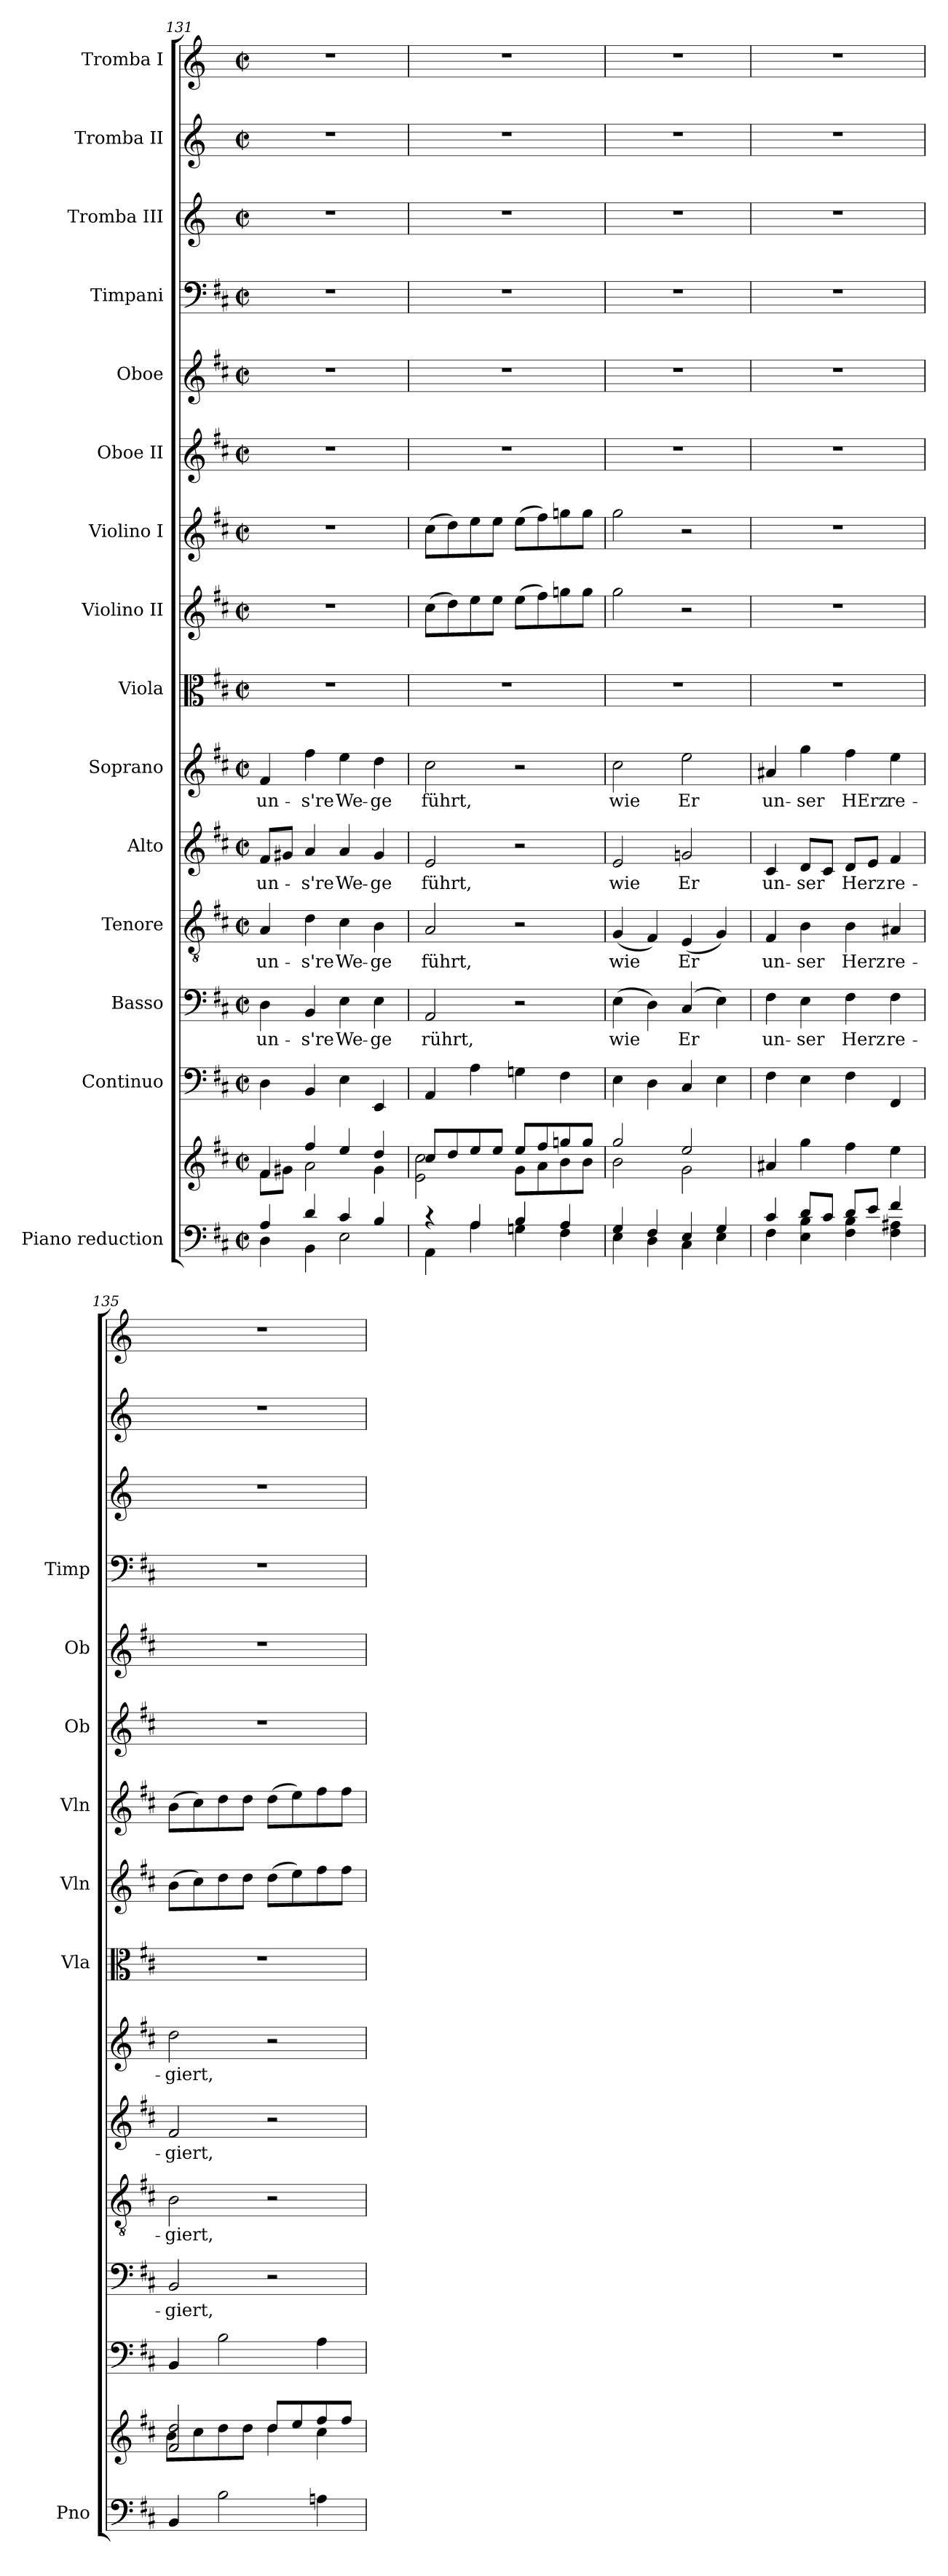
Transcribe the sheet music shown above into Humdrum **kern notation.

**kern	**kern	**kern	**kern	**text	**kern	**text	**kern	**text	**kern	**text	**kern	**kern	**kern	**kern	**kern	**kern	**kern	**kern	**kern
*part15	*part15	*part14	*part13	*part13	*part12	*part12	*part11	*part11	*part10	*part10	*part9	*part8	*part7	*part6	*part5	*part4	*part3	*part2	*part1
*staff16	*staff15	*staff14	*staff13	*staff13	*staff12	*staff12	*staff11	*staff11	*staff10	*staff10	*staff9	*staff8	*staff7	*staff6	*staff5	*staff4	*staff3	*staff2	*staff1
*I"Piano reduction	*	*I"Continuo	*I"Basso	*	*I"Tenore	*	*I"Alto	*	*I"Soprano	*	*I"Viola	*I"Violino II	*I"Violino I	*I"Oboe II	*I"Oboe	*I"Timpani	*I"Tromba III	*I"Tromba II	*I"Tromba I
*I'Pno	*	*	*	*	*	*	*	*	*	*	*I'Vla	*I'Vln	*I'Vln	*I'Ob	*I'Ob	*I'Timp	*	*	*
*clefF4	*clefG2	*clefF4	*clefF4	*	*clefGv2	*	*clefG2	*	*clefG2	*	*clefC3	*clefG2	*clefG2	*clefG2	*clefG2	*clefF4	*clefG2	*clefG2	*clefG2
*	*	*	*	*	*	*	*	*	*	*	*	*	*	*	*	*	*ITrd-1c-2	*ITrd-1c-2	*ITrd-1c-2
*k[f#c#]	*k[f#c#]	*k[f#c#]	*k[f#c#]	*	*k[f#c#]	*	*k[f#c#]	*	*k[f#c#]	*	*k[f#c#]	*k[f#c#]	*k[f#c#]	*k[f#c#]	*k[f#c#]	*k[f#c#]	*k[f#c#]	*k[f#c#]	*k[f#c#]
*M2/2	*M2/2	*M2/2	*M2/2	*	*M2/2	*	*M2/2	*	*M2/2	*	*M2/2	*M2/2	*M2/2	*M2/2	*M2/2	*M2/2	*M2/2	*M2/2	*M2/2
*met(c|)	*met(c|)	*met(c|)	*met(c|)	*	*met(c|)	*	*met(c|)	*	*met(c|)	*	*met(c|)	*met(c|)	*met(c|)	*met(c|)	*met(c|)	*met(c|)	*met(c|)	*met(c|)	*met(c|)
=131	=131	=131	=131	=131	=131	=131	=131	=131	=131	=131	=131	=131	=131	=131	=131	=131	=131	=131	=131
*^	*^	*	*	*	*	*	*	*	*	*	*	*	*	*	*	*	*	*	*
!	!	!	!	!	!	!LO:LY:b	!	!LO:LY:b	!	!LO:LY:b	!	!LO:LY:b	!	!	!	!	!	!	!	!	!
4A/	4D\	4f#/	8f#\L	4D\	4D\	un-	4A/	un-	8f#/L	un-	4f#/	un-	1r	1r	1r	1r	1r	1r	1r	1r	1r
.	.	.	8g#X\J	.	.	.	.	.	8g#X/J	.	.	.	.	.	.	.	.	.	.	.	.
!	!	!	!	!	!	!LO:LY:b	!	!LO:LY:b	!	!LO:LY:b	!	!LO:LY:b	!	!	!	!	!	!	!	!	!
4d/	4BB\	4ff#/	2a\	4BB/	4BB/	-s're	4d\	-s're	4a/	-s're	4ff#\	-s're	.	.	.	.	.	.	.	.	.
!	!	!	!	!	!	!LO:LY:b	!	!LO:LY:b	!	!LO:LY:b	!	!LO:LY:b	!	!	!	!	!	!	!	!	!
4c#/	2E\	4ee/	.	4E\	4E\	We-	4c#\	We-	4a/	We-	4ee\	We-	.	.	.	.	.	.	.	.	.
!	!	!	!	!	!	!LO:LY:b	!	!LO:LY:b	!	!LO:LY:b	!	!LO:LY:b	!	!	!	!	!	!	!	!	!
4B/	.	4dd/	4g#\	4EE/	4E\	-ge	4B\	-ge	4g#/	-ge	4dd\	-ge	.	.	.	.	.	.	.	.	.
!!LO:PB:g=z
=132	=132	=132	=132	=132	=132	=132	=132	=132	=132	=132	=132	=132	=132	=132	=132	=132	=132	=132	=132	=132	=132
!	!	!	!	!	!	!LO:LY:b	!	!LO:LY:b	!	!LO:LY:b	!	!LO:LY:b	!	!	!	!	!	!	!	!	!
4r	4AA\	8cc#/L	2e\ 2cc#\	4AA/	2AA/	rührt,	2A/	führt,	2e/	führt,	2cc#\	führt,	1r	(8cc#\L	(8cc#\L	1r	1r	1r	1r	1r	1r
.	.	8dd/	.	.	.	.	.	.	.	.	.	.	.	8dd\)	8dd\)	.	.	.	.	.	.
4A/	4A\	8ee/	.	4A\	.	.	.	.	.	.	.	.	.	8ee\	8ee\	.	.	.	.	.	.
.	.	8ee/J	.	.	.	.	.	.	.	.	.	.	.	8ee\J	8ee\J	.	.	.	.	.	.
4B/	4Gn\	8ee/L	8g\L	4Gn\	2r	.	2r	.	2r	.	2r	.	.	(8ee\L	(8ee\L	.	.	.	.	.	.
.	.	8ff#/	8a\	.	.	.	.	.	.	.	.	.	.	8ff#\)	8ff#\)	.	.	.	.	.	.
4A/	4F#\	8ggn/	8b\	4F#\	.	.	.	.	.	.	.	.	.	8ggn\	8ggn\	.	.	.	.	.	.
.	.	8gg/J	8b\J	.	.	.	.	.	.	.	.	.	.	8gg\J	8gg\J	.	.	.	.	.	.
=133	=133	=133	=133	=133	=133	=133	=133	=133	=133	=133	=133	=133	=133	=133	=133	=133	=133	=133	=133	=133	=133
!	!	!	!	!	!	!LO:LY:b	!	!LO:LY:b	!	!LO:LY:b	!	!LO:LY:b	!	!	!	!	!	!	!	!	!
4G/	4E\	2gg/	2b\	4E\	(4E\	wie	(4G/	wie	2e/	wie	2cc#\	wie	1r	2gg\	2gg\	1r	1r	1r	1r	1r	1r
4F#/	4D\	.	.	4D\	4D\)	.	4F#/)	.	.	.	.	.	.	.	.	.	.	.	.	.	.
!	!	!	!	!	!	!LO:LY:b	!	!LO:LY:b	!	!LO:LY:b	!	!LO:LY:b	!	!	!	!	!	!	!	!	!
4E/	4C#\	2ee/	2g\	4C#/	(4C#/	Er	(4E/	Er	2gn/	Er	2ee\	Er	.	2r	2r	.	.	.	.	.	.
4G/	4E\	.	.	4E\	4E\)	.	4G/)	.	.	.	.	.	.	.	.	.	.	.	.	.	.
*	*	*v	*v	*	*	*	*	*	*	*	*	*	*	*	*	*	*	*	*	*	*
=134	=134	=134	=134	=134	=134	=134	=134	=134	=134	=134	=134	=134	=134	=134	=134	=134	=134	=134	=134	=134
!	!	!	!	!	!LO:LY:b	!	!LO:LY:b	!	!LO:LY:b	!	!LO:LY:b	!	!	!	!	!	!	!	!	!
4c#/	4F#\	4a#X/	4F#\	4F#\	un-	4F#/	un-	4c#/	un-	4a#X/	un-	1r	1r	1r	1r	1r	1r	1r	1r	1r
!	!	!	!	!	!LO:LY:b	!	!LO:LY:b	!	!LO:LY:b	!	!LO:LY:b	!	!	!	!	!	!	!	!	!
8d/L	4E\ 4B\	4gg\	4E\	4E\	-ser	4B\	-ser	8d/L	-ser	4gg\	-ser	.	.	.	.	.	.	.	.	.
8c#/J	.	.	.	.	.	.	.	8c#/J	.	.	.	.	.	.	.	.	.	.	.	.
!	!	!	!	!	!LO:LY:b	!	!LO:LY:b	!	!LO:LY:b	!	!LO:LY:b	!	!	!	!	!	!	!	!	!
8d/L	4F#\ 4B\	4ff#\	4F#\	4F#\	Herz	4B\	Herz	8d/L	Herz	4ff#\	HErz	.	.	.	.	.	.	.	.	.
8e/J	.	.	.	.	.	.	.	8e/J	.	.	.	.	.	.	.	.	.	.	.	.
!	!	!	!	!	!LO:LY:b	!	!LO:LY:b	!	!LO:LY:b	!	!LO:LY:b	!	!	!	!	!	!	!	!	!
4f#/	4F#\ 4A#X\	4ee\	4FF#/	4F#\	re-	4A#X/	re-	4f#/	re-	4ee\	re-	.	.	.	.	.	.	.	.	.
=135	=135	=135	=135	=135	=135	=135	=135	=135	=135	=135	=135	=135	=135	=135	=135	=135	=135	=135	=135	=135
*	*	*^	*	*	*	*	*	*	*	*	*	*	*	*	*	*	*	*	*	*
!	!	!	!	!	!	!LO:LY:b	!	!LO:LY:b	!	!LO:LY:b	!	!LO:LY:b	!	!	!	!	!	!	!	!	!
*v	*v	*	*	*	*	*	*	*	*	*	*	*	*	*	*	*	*	*	*	*	*
4BB/	2f#/ 2dd/	8b\L	4BB/	2BB/	-giert,	2B\	-giert,	2f#/	-giert,	2dd\	-giert,	1r	(8b\L	(8b\L	1r	1r	1r	1r	1r	1r
.	.	8cc#\	.	.	.	.	.	.	.	.	.	.	8cc#\)	8cc#\)	.	.	.	.	.	.
2B\	.	8dd\	2B\	.	.	.	.	.	.	.	.	.	8dd\	8dd\	.	.	.	.	.	.
.	.	8dd\J	.	.	.	.	.	.	.	.	.	.	8dd\J	8dd\J	.	.	.	.	.	.
.	8dd/L	4dd\	.	2r	.	2r	.	2r	.	2r	.	.	(8dd\L	(8dd\L	.	.	.	.	.	.
.	8ee/	.	.	.	.	.	.	.	.	.	.	.	8ee\)	8ee\)	.	.	.	.	.	.
4An\	8ff#/	4cc#\	4A\	.	.	.	.	.	.	.	.	.	8ff#\	8ff#\	.	.	.	.	.	.
.	8ff#/J	.	.	.	.	.	.	.	.	.	.	.	8ff#\J	8ff#\J	.	.	.	.	.	.
*	*v	*v	*	*	*	*	*	*	*	*	*	*	*	*	*	*	*	*	*	*
=	=	=	=	=	=	=	=	=	=	=	=	=	=	=	=	=	=	=	=
*-	*-	*-	*-	*-	*-	*-	*-	*-	*-	*-	*-	*-	*-	*-	*-	*-	*-	*-	*-
